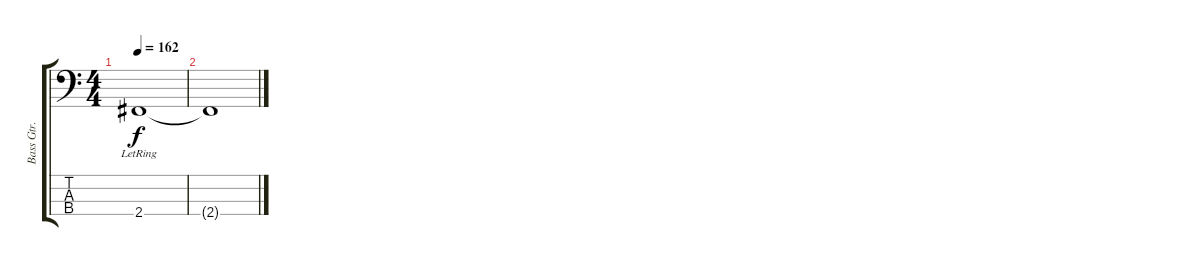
\track ("Bass Gtr." "Bass Gtr.") {instrument electricbassfinger}
\staff {score tabs}
\tuning (G2 D2 A1 E1) {hide}
\ts (4 4)
\tempo 162
\clef f4
\ks c
2.4{lr}.1{dy f} |
2.4{t}.1
